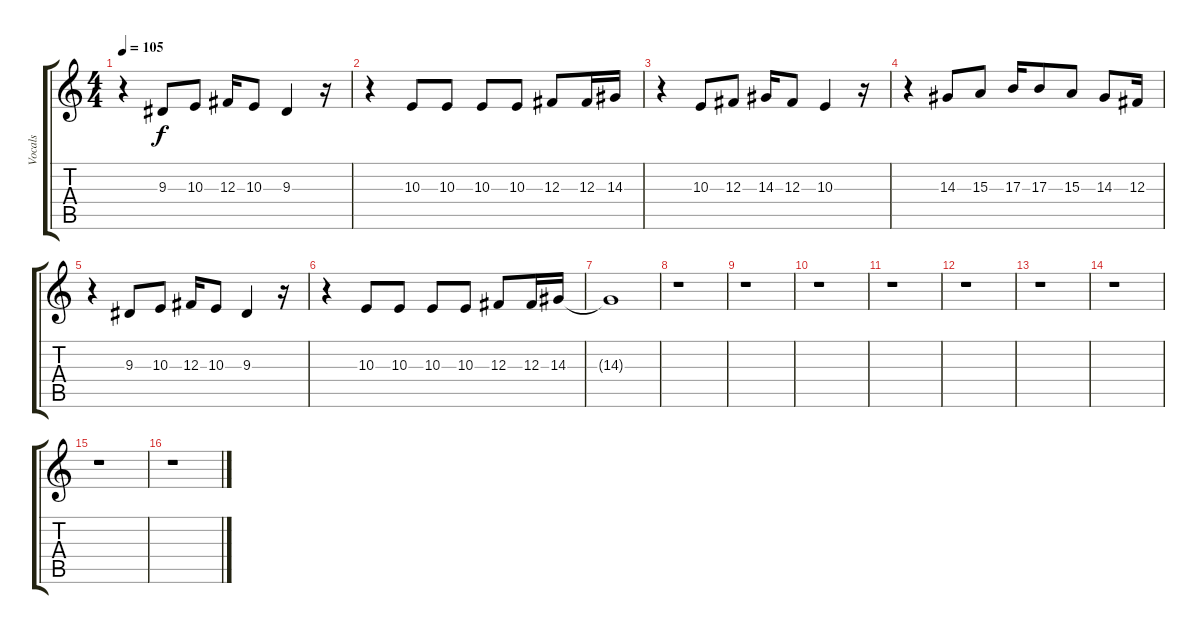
\track ("Vocals" "Vocals") {instrument lead2sawtooth}
\staff {score tabs}
\tuning (Eb4 Bb3 Gb3 Db3 Ab2 Eb2) {hide}
\ts (4 4)
\tempo 105
\clef g2
\ks c
r.4{dy f} 9.3.8 10.3.8 12.3.16 10.3.8 9.3.4 r.16 |
r.4 10.3.8 10.3.8 10.3.8 10.3.8 12.3.8 12.3.16 14.3.16 |
r.4 10.3.8 12.3.8 14.3.16 12.3.8 10.3.4 r.16 |
r.4 14.3.8 15.3.8 17.3.16 17.3.8 15.3.8 14.3.8 12.3.16 |
r.4 9.3.8 10.3.8 12.3.16 10.3.8 9.3.4 r.16 |
r.4 10.3.8 10.3.8 10.3.8 10.3.8 12.3.8 12.3.16 14.3.16 |
14.3{t}.1 |
r.1 |
r.1 |
r.1 |
r.1 |
r.1 |
r.1 |
r.1 |
r.1 |
r.1
